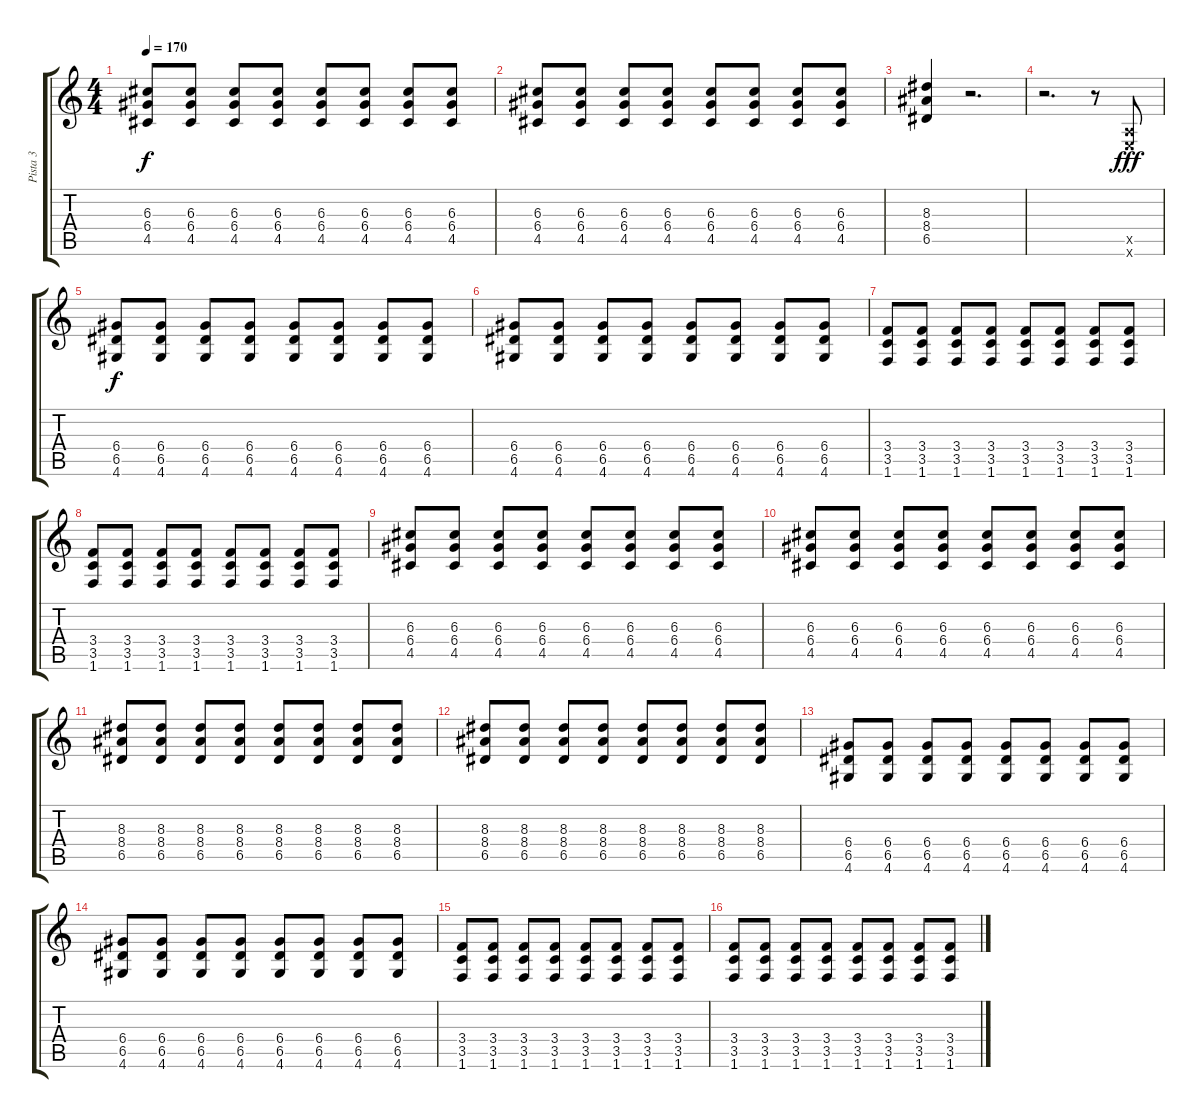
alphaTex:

\track ("Pista 3" "Pista 3") {instrument overdrivenguitar}
\staff {score tabs}
\tuning (E4 B3 G3 D3 A2 E2) {hide}
\ts (4 4)
\tempo 170
\clef g2
\ks c
(6.3 6.4 4.5).8{dy f} (6.3 6.4 4.5).8 (6.3 6.4 4.5).8 (6.3 6.4 4.5).8 (6.3 6.4 4.5).8 (6.3 6.4 4.5).8 (6.3 6.4 4.5).8 (6.3 6.4 4.5).8 |
(6.3 6.4 4.5).8 (6.3 6.4 4.5).8 (6.3 6.4 4.5).8 (6.3 6.4 4.5).8 (6.3 6.4 4.5).8 (6.3 6.4 4.5).8 (6.3 6.4 4.5).8 (6.3 6.4 4.5).8 |
(8.3 8.4 6.5).4 r.2{d} |
r.2{d} r.8 (0.5{x} 0.6{x}).8{dy fff} |
(6.4 6.5 4.6).8{dy f} (6.4 6.5 4.6).8 (6.4 6.5 4.6).8 (6.4 6.5 4.6).8 (6.4 6.5 4.6).8 (6.4 6.5 4.6).8 (6.4 6.5 4.6).8 (6.4 6.5 4.6).8 |
(6.4 6.5 4.6).8 (6.4 6.5 4.6).8 (6.4 6.5 4.6).8 (6.4 6.5 4.6).8 (6.4 6.5 4.6).8 (6.4 6.5 4.6).8 (6.4 6.5 4.6).8 (6.4 6.5 4.6).8 |
(3.4 3.5 1.6).8 (3.4 3.5 1.6).8 (3.4 3.5 1.6).8 (3.4 3.5 1.6).8 (3.4 3.5 1.6).8 (3.4 3.5 1.6).8 (3.4 3.5 1.6).8 (3.4 3.5 1.6).8 |
(3.4 3.5 1.6).8 (3.4 3.5 1.6).8 (3.4 3.5 1.6).8 (3.4 3.5 1.6).8 (3.4 3.5 1.6).8 (3.4 3.5 1.6).8 (3.4 3.5 1.6).8 (3.4 3.5 1.6).8 |
(6.3 6.4 4.5).8 (6.3 6.4 4.5).8 (6.3 6.4 4.5).8 (6.3 6.4 4.5).8 (6.3 6.4 4.5).8 (6.3 6.4 4.5).8 (6.3 6.4 4.5).8 (6.3 6.4 4.5).8 |
(6.3 6.4 4.5).8 (6.3 6.4 4.5).8 (6.3 6.4 4.5).8 (6.3 6.4 4.5).8 (6.3 6.4 4.5).8 (6.3 6.4 4.5).8 (6.3 6.4 4.5).8 (6.3 6.4 4.5).8 |
(8.3 8.4 6.5).8 (8.3 8.4 6.5).8 (8.3 8.4 6.5).8 (8.3 8.4 6.5).8 (8.3 8.4 6.5).8 (8.3 8.4 6.5).8 (8.3 8.4 6.5).8 (8.3 8.4 6.5).8 |
(8.3 8.4 6.5).8 (8.3 8.4 6.5).8 (8.3 8.4 6.5).8 (8.3 8.4 6.5).8 (8.3 8.4 6.5).8 (8.3 8.4 6.5).8 (8.3 8.4 6.5).8 (8.3 8.4 6.5).8 |
(6.4 6.5 4.6).8 (6.4 6.5 4.6).8 (6.4 6.5 4.6).8 (6.4 6.5 4.6).8 (6.4 6.5 4.6).8 (6.4 6.5 4.6).8 (6.4 6.5 4.6).8 (6.4 6.5 4.6).8 |
(6.4 6.5 4.6).8 (6.4 6.5 4.6).8 (6.4 6.5 4.6).8 (6.4 6.5 4.6).8 (6.4 6.5 4.6).8 (6.4 6.5 4.6).8 (6.4 6.5 4.6).8 (6.4 6.5 4.6).8 |
(3.4 3.5 1.6).8 (3.4 3.5 1.6).8 (3.4 3.5 1.6).8 (3.4 3.5 1.6).8 (3.4 3.5 1.6).8 (3.4 3.5 1.6).8 (3.4 3.5 1.6).8 (3.4 3.5 1.6).8 |
(3.4 3.5 1.6).8 (3.4 3.5 1.6).8 (3.4 3.5 1.6).8 (3.4 3.5 1.6).8 (3.4 3.5 1.6).8 (3.4 3.5 1.6).8 (3.4 3.5 1.6).8 (3.4 3.5 1.6).8
